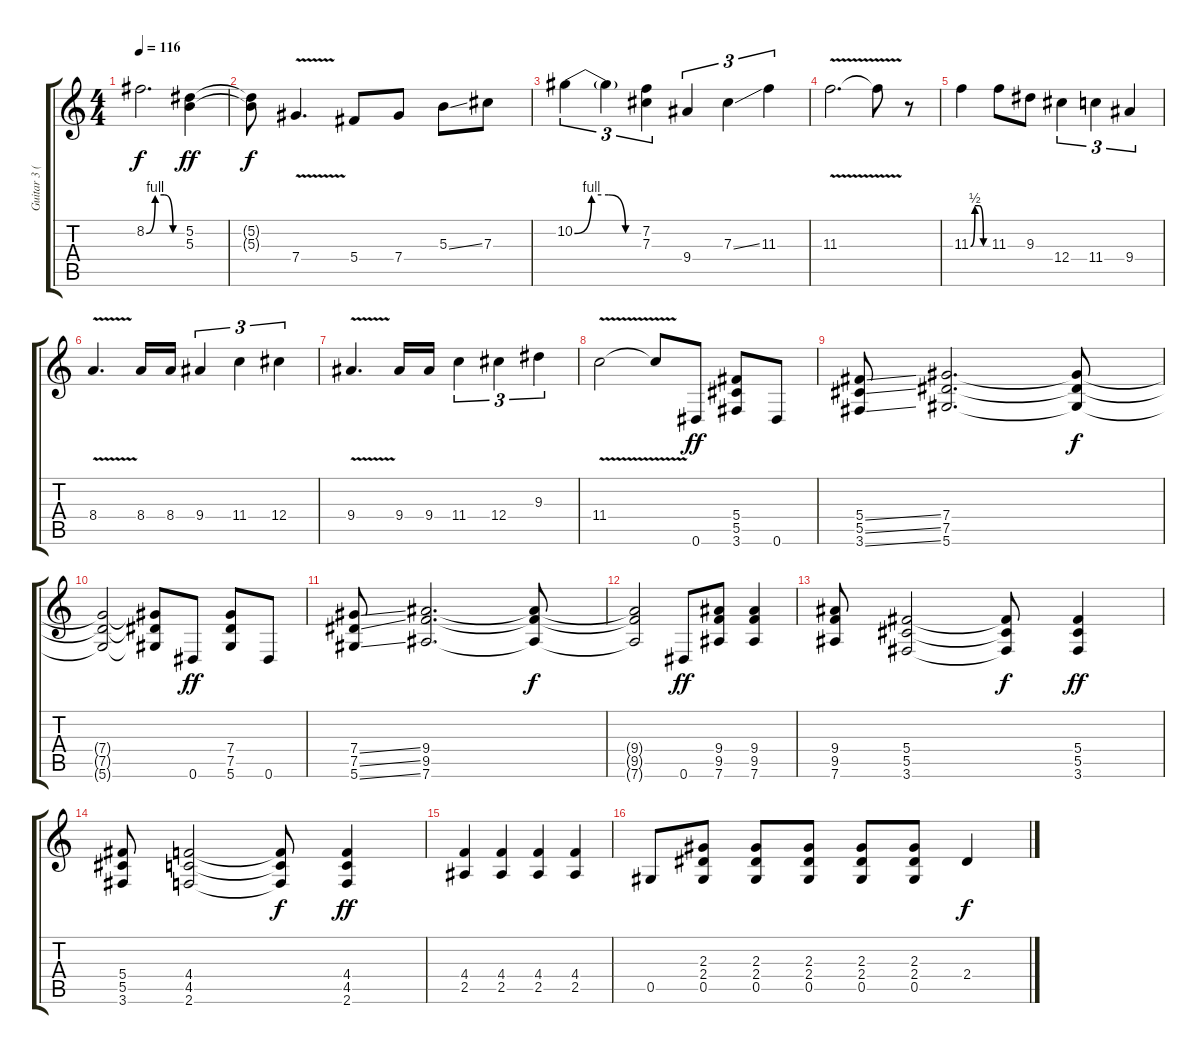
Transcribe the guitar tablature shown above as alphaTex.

\track ("Guitar 3 (Lead Distortion)" "Guitar 3 (") {instrument distortionguitar}
\staff {score tabs}
\tuning (Eb4 Bb3 Gb3 Db3 Ab2 Eb2) {hide}
\ts (4 4)
\tempo 116
\clef g2
\ks c
8.2{be (custom 0 0 15 4 30 4 45 0 60 0)}.2{d dy f volume 14} (5.2 5.3).4{dy ff} |
(5.2{t} 5.3{t}).8{dy f} 7.4{v}.4{d} 5.4.8 7.4.8 5.3{ss}.8 7.3.8 |
10.2{be (custom 0 0 15 4 30 4 45 0 60 0)}.4{tu (3 2)} 10.2{t}.4{tu (3 2)} (7.2 7.3).4{tu (3 2)} 9.4.4{tu (3 2)} 7.3{ss}.4{tu (3 2)} 11.3.4{tu (3 2)} |
11.3{v}.2{d} 11.3{t}.8 r.8 |
11.3{be (custom 0 0 15 2 30 2 45 0 60 0)}.4 11.3.8 9.3.8 12.4.4{tu (3 2)} 11.4.4{tu (3 2)} 9.4.4{tu (3 2)} |
8.4{v}.4{d} 8.4.16 8.4.16 9.4.4{tu (3 2)} 11.4.4{tu (3 2)} 12.4.4{tu (3 2)} |
9.4{v}.4{d} 9.4.16 9.4.16 11.4.4{tu (3 2)} 12.4.4{tu (3 2)} 9.3.4{tu (3 2)} |
11.4{v}.2 11.4{t}.8 0.6.8{dy ff} (5.4 5.5 3.6).8 0.6.8 |
(5.4{ss} 5.5{ss} 3.6{ss}).8{volume 12} (7.4 7.5 5.6).2{d} (7.4{t} 7.5{t} 5.6{t}).8{dy f} |
(7.4{t} 7.5{t} 5.6{t}).2 (7.4{t} 7.5{t} 5.6{t}).8 0.6.8{dy ff} (7.4 7.5 5.6).8 0.6.8 |
(7.4{ss} 7.5{ss} 5.6{ss}).8 (9.4 9.5 7.6).2{d} (9.4{t} 9.5{t} 7.6{t}).8{dy f} |
(9.4{t} 9.5{t} 7.6{t}).2 0.6.8{dy ff} (9.4 9.5 7.6).8 (9.4 9.5 7.6).4 |
(9.4 9.5 7.6).8 (5.4 5.5 3.6).2 (5.4{t} 5.5{t} 3.6{t}).8{dy f} (5.4 5.5 3.6).4{dy ff} |
(5.4 5.5 3.6).8 (4.4 4.5 2.6).2 (4.4{t} 4.5{t} 2.6{t}).8{dy f} (4.4 4.5 2.6).4{dy ff} |
(4.4 2.5).4 (4.4 2.5).4 (4.4 2.5).4 (4.4 2.5).4 |
0.5.8 (2.3 2.4 0.5).8 (2.3 2.4 0.5).8 (2.3 2.4 0.5).8 (2.3 2.4 0.5).8 (2.3 2.4 0.5).8 2.4.4{dy f}
